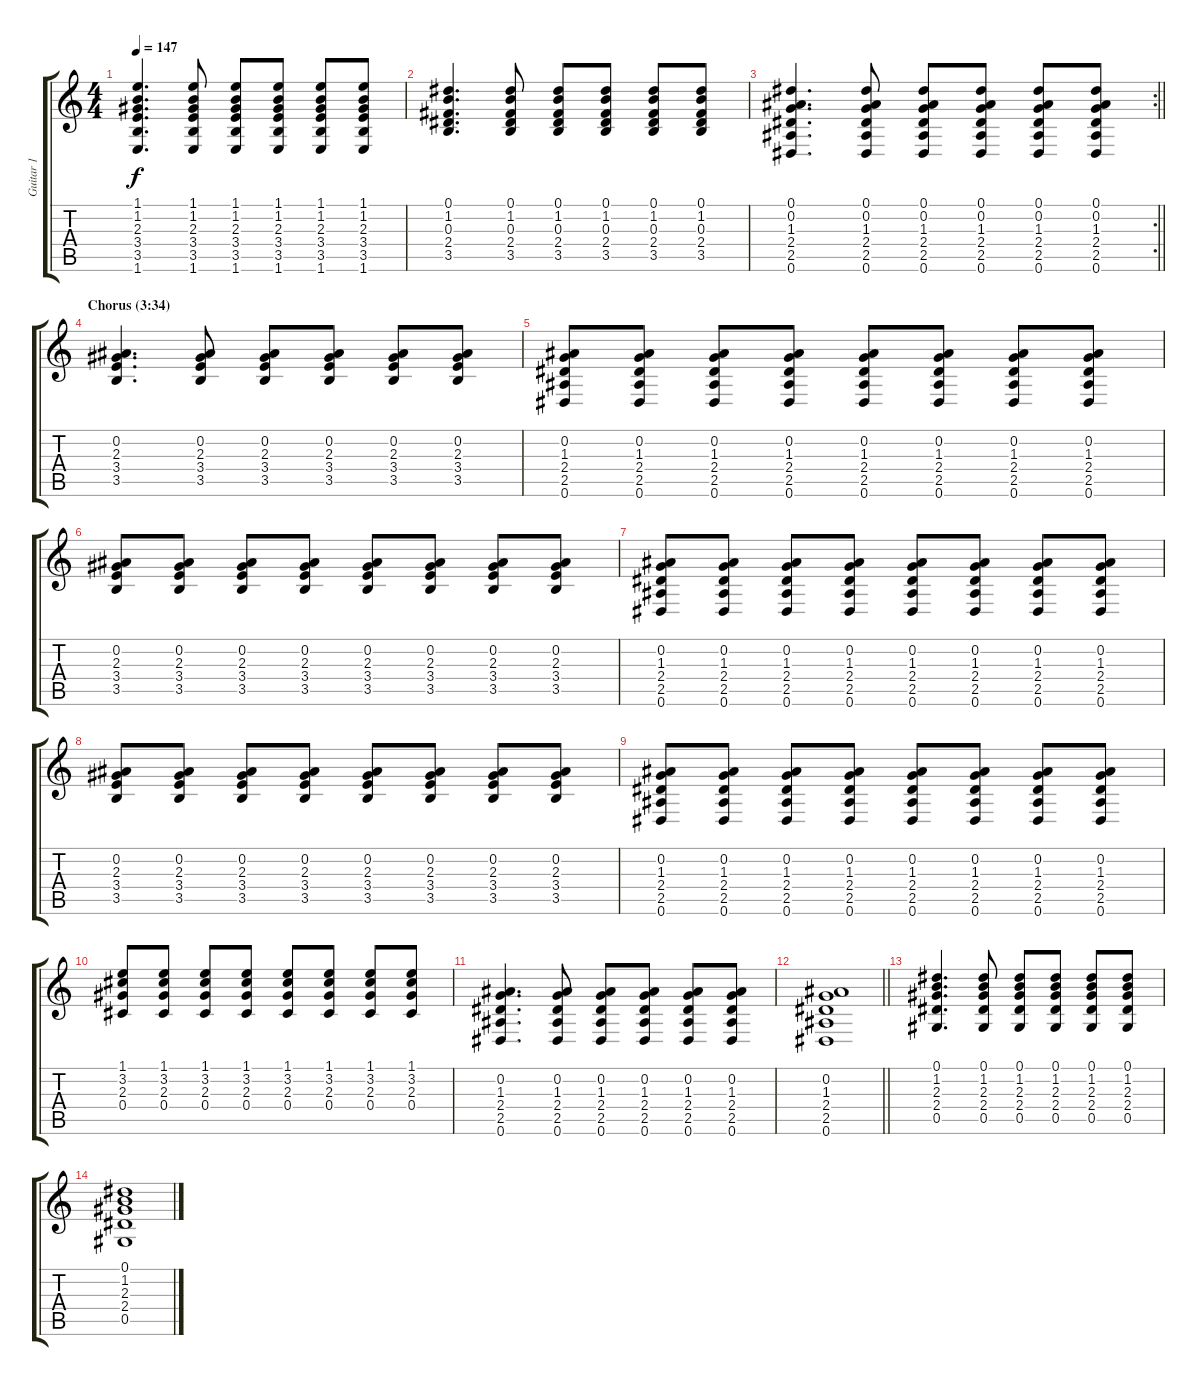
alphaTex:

\track ("Guitar 1 " "Guitar 1 ") {instrument acousticguitarsteel}
\staff {score tabs}
\tuning (Eb4 Bb3 Gb3 Db3 Ab2 Eb2) {hide}
\ts (4 4)
\tempo 147
\clef g2
\ks c
(1.1 1.2 2.3 3.4 3.5 1.6).4{d dy f} (1.1 1.2 2.3 3.4 3.5 1.6).8 (1.1 1.2 2.3 3.4 3.5 1.6).8 (1.1 1.2 2.3 3.4 3.5 1.6).8 (1.1 1.2 2.3 3.4 3.5 1.6).8 (1.1 1.2 2.3 3.4 3.5 1.6).8 |
(0.1 1.2 0.3 2.4 3.5).4{d} (0.1 1.2 0.3 2.4 3.5).8 (0.1 1.2 0.3 2.4 3.5).8 (0.1 1.2 0.3 2.4 3.5).8 (0.1 1.2 0.3 2.4 3.5).8 (0.1 1.2 0.3 2.4 3.5).8 |
\rc 2
\barLineRight lightlight
(0.1 0.2 1.3 2.4 2.5 0.6).4{d} (0.1 0.2 1.3 2.4 2.5 0.6).8 (0.1 0.2 1.3 2.4 2.5 0.6).8 (0.1 0.2 1.3 2.4 2.5 0.6).8 (0.1 0.2 1.3 2.4 2.5 0.6).8 (0.1 0.2 1.3 2.4 2.5 0.6).8 |
\section ("" "Chorus (3:34)")
(0.2 2.3 3.4 3.5).4{d} (0.2 2.3 3.4 3.5).8 (0.2 2.3 3.4 3.5).8 (0.2 2.3 3.4 3.5).8 (0.2 2.3 3.4 3.5).8 (0.2 2.3 3.4 3.5).8 |
(0.2 1.3 2.4 2.5 0.6).8 (0.2 1.3 2.4 2.5 0.6).8 (0.2 1.3 2.4 2.5 0.6).8 (0.2 1.3 2.4 2.5 0.6).8 (0.2 1.3 2.4 2.5 0.6).8 (0.2 1.3 2.4 2.5 0.6).8 (0.2 1.3 2.4 2.5 0.6).8 (0.2 1.3 2.4 2.5 0.6).8 |
(0.2 2.3 3.4 3.5).8 (0.2 2.3 3.4 3.5).8 (0.2 2.3 3.4 3.5).8 (0.2 2.3 3.4 3.5).8 (0.2 2.3 3.4 3.5).8 (0.2 2.3 3.4 3.5).8 (0.2 2.3 3.4 3.5).8 (0.2 2.3 3.4 3.5).8 |
(0.2 1.3 2.4 2.5 0.6).8 (0.2 1.3 2.4 2.5 0.6).8 (0.2 1.3 2.4 2.5 0.6).8 (0.2 1.3 2.4 2.5 0.6).8 (0.2 1.3 2.4 2.5 0.6).8 (0.2 1.3 2.4 2.5 0.6).8 (0.2 1.3 2.4 2.5 0.6).8 (0.2 1.3 2.4 2.5 0.6).8 |
(0.2 2.3 3.4 3.5).8 (0.2 2.3 3.4 3.5).8 (0.2 2.3 3.4 3.5).8 (0.2 2.3 3.4 3.5).8 (0.2 2.3 3.4 3.5).8 (0.2 2.3 3.4 3.5).8 (0.2 2.3 3.4 3.5).8 (0.2 2.3 3.4 3.5).8 |
(0.2 1.3 2.4 2.5 0.6).8 (0.2 1.3 2.4 2.5 0.6).8 (0.2 1.3 2.4 2.5 0.6).8 (0.2 1.3 2.4 2.5 0.6).8 (0.2 1.3 2.4 2.5 0.6).8 (0.2 1.3 2.4 2.5 0.6).8 (0.2 1.3 2.4 2.5 0.6).8 (0.2 1.3 2.4 2.5 0.6).8 |
(1.1 3.2 2.3 0.4).8 (1.1 3.2 2.3 0.4).8 (1.1 3.2 2.3 0.4).8 (1.1 3.2 2.3 0.4).8 (1.1 3.2 2.3 0.4).8 (1.1 3.2 2.3 0.4).8 (1.1 3.2 2.3 0.4).8 (1.1 3.2 2.3 0.4).8 |
(0.2 1.3 2.4 2.5 0.6).4{d} (0.2 1.3 2.4 2.5 0.6).8 (0.2 1.3 2.4 2.5 0.6).8 (0.2 1.3 2.4 2.5 0.6).8 (0.2 1.3 2.4 2.5 0.6).8 (0.2 1.3 2.4 2.5 0.6).8 |
\barLineRight lightlight
(0.2 1.3 2.4 2.5 0.6).1 |
(0.1 1.2 2.3 2.4 0.5).4{d} (0.1 1.2 2.3 2.4 0.5).8 (0.1 1.2 2.3 2.4 0.5).8 (0.1 1.2 2.3 2.4 0.5).8 (0.1 1.2 2.3 2.4 0.5).8 (0.1 1.2 2.3 2.4 0.5).8 |
(0.1 1.2 2.3 2.4 0.5).1
